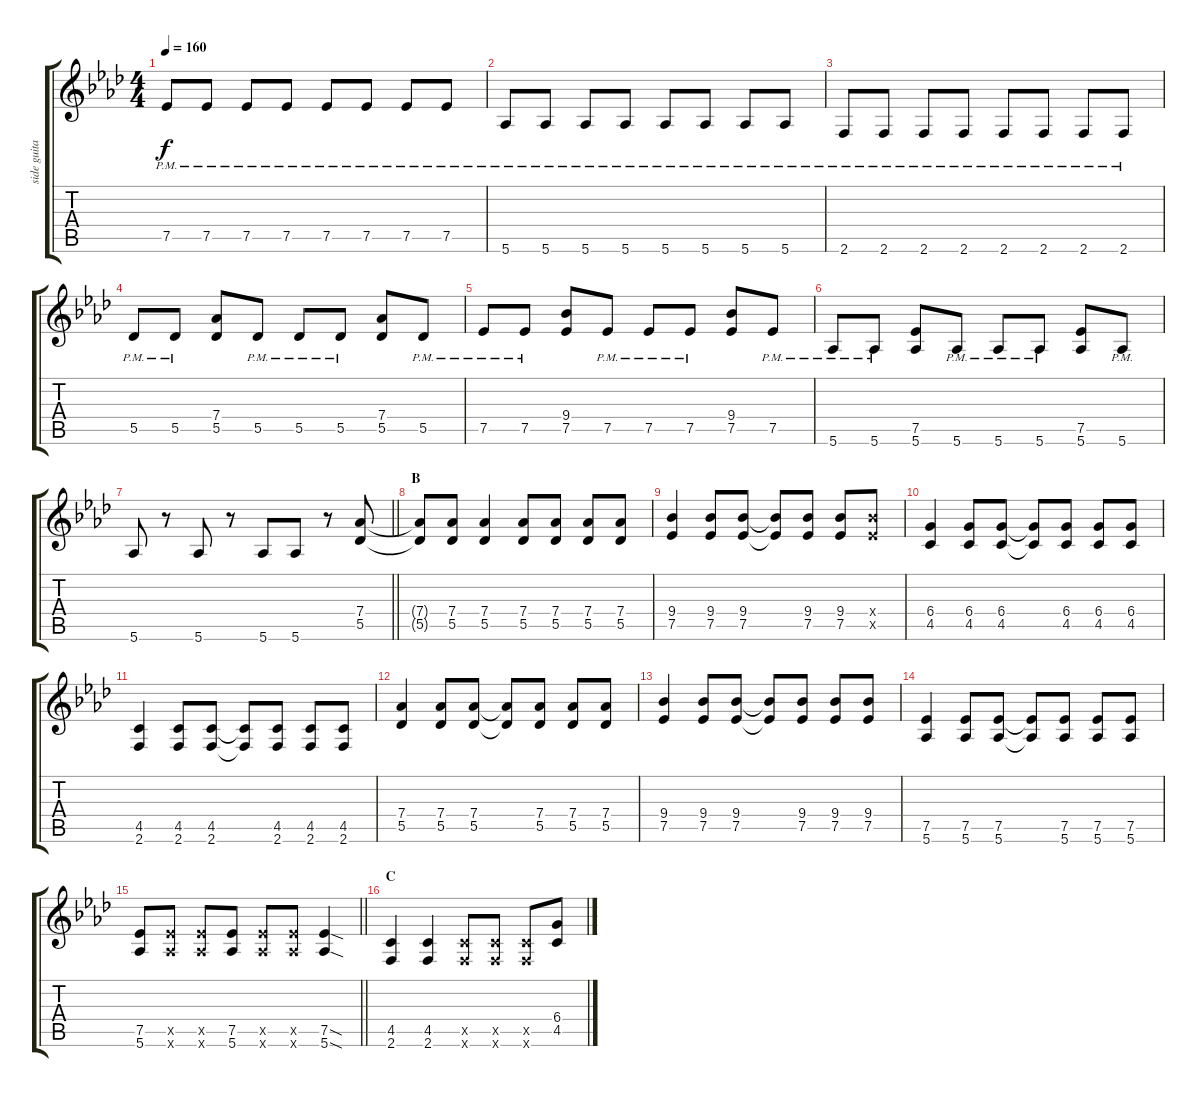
\track ("side guitar" "side guita") {instrument distortionguitar}
\staff {score tabs}
\tuning (Eb4 Bb3 Gb3 Db3 Ab2 Eb2) {hide}
\ts (4 4)
\tempo 160
\clef g2
\ks ab
7.5{pm}.8{dy f} 7.5{pm}.8 7.5{pm}.8 7.5{pm}.8 7.5{pm}.8 7.5{pm}.8 7.5{pm}.8 7.5{pm}.8 |
5.6{pm}.8 5.6{pm}.8 5.6{pm}.8 5.6{pm}.8 5.6{pm}.8 5.6{pm}.8 5.6{pm}.8 5.6{pm}.8 |
2.6{pm}.8 2.6{pm}.8 2.6{pm}.8 2.6{pm}.8 2.6{pm}.8 2.6{pm}.8 2.6{pm}.8 2.6{pm}.8 |
5.5{pm}.8 5.5{pm}.8 (7.4 5.5).8 5.5{pm}.8 5.5{pm}.8 5.5{pm}.8 (7.4 5.5).8 5.5{pm}.8 |
7.5{pm}.8 7.5{pm}.8 (9.4 7.5).8 7.5{pm}.8 7.5{pm}.8 7.5{pm}.8 (9.4 7.5).8 7.5{pm}.8 |
5.6{pm}.8 5.6{pm}.8 (7.5 5.6).8 5.6{pm}.8 5.6{pm}.8 5.6{pm}.8 (7.5 5.6).8 5.6{pm}.8 |
\barLineRight lightlight
5.6.8 r.8 5.6.8 r.8 5.6.8 5.6.8 r.8 (7.4 5.5).8 |
\section ("" "B")
(7.4{t} 5.5{t}).8 (7.4 5.5).8 (7.4 5.5).4 (7.4 5.5).8 (7.4 5.5).8 (7.4 5.5).8 (7.4 5.5).8 |
(9.4 7.5).4 (9.4 7.5).8 (9.4 7.5).8 (9.4{t} 7.5{t}).8 (9.4 7.5).8 (9.4 7.5).8 (9.4{x} 7.5{x}).8 |
(6.4 4.5).4 (6.4 4.5).8 (6.4 4.5).8 (6.4{t} 4.5{t}).8 (6.4 4.5).8 (6.4 4.5).8 (6.4 4.5).8 |
(4.5 2.6).4 (4.5 2.6).8 (4.5 2.6).8 (4.5{t} 2.6{t}).8 (4.5 2.6).8 (4.5 2.6).8 (4.5 2.6).8 |
(7.4 5.5).4 (7.4 5.5).8 (7.4 5.5).8 (7.4{t} 5.5{t}).8 (7.4 5.5).8 (7.4 5.5).8 (7.4 5.5).8 |
(9.4 7.5).4 (9.4 7.5).8 (9.4 7.5).8 (9.4{t} 7.5{t}).8 (9.4 7.5).8 (9.4 7.5).8 (9.4 7.5).8 |
(7.5 5.6).4 (7.5 5.6).8 (7.5 5.6).8 (7.5{t} 5.6{t}).8 (7.5 5.6).8 (7.5 5.6).8 (7.5 5.6).8 |
\barLineRight lightlight
(7.5 5.6).8 (7.5{x} 5.6{x}).8 (7.5{x} 5.6{x}).8 (7.5 5.6).8 (7.5{x} 5.6{x}).8 (7.5{x} 5.6{x}).8 (7.5{sod} 5.6{sod}).4 |
\section ("" "C")
(4.5 2.6).4 (4.5 2.6).4 (4.5{x} 2.6{x}).8 (4.5{x} 2.6{x}).8 (4.5{x} 2.6{x}).8 (6.4 4.5).8
